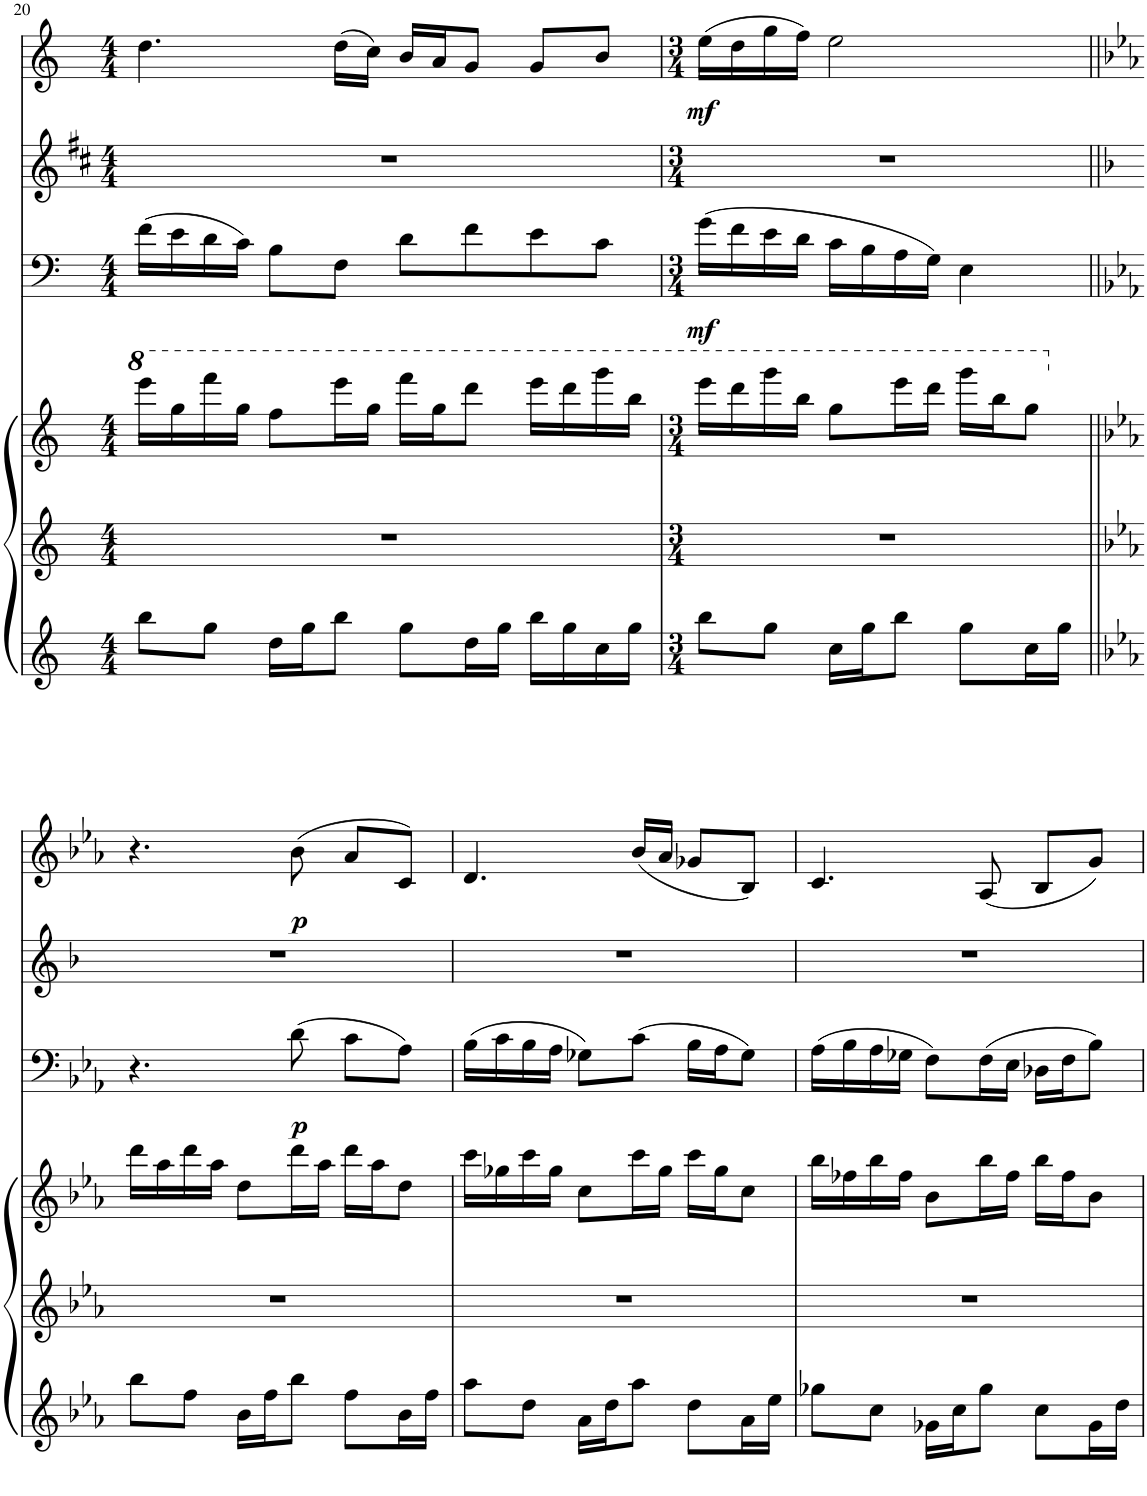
**kern	**kern	**kern	**kern	**dynam	**kern	**kern	**dynam
*part4	*part4	*part4	*part3	*part3	*part2	*part1	*part1
*staff6	*staff5	*staff4	*staff3	*staff3	*staff2	*staff1	*staff1
*I"Piano	*	*	*I"Violoncello	*	*I"Bb Clarinet	*I"Violin	*
*I'Pno	*	*	*I'Vc	*	*I'Cl	*I'Vln	*
!!LO:PB:g=z
*clefG2	*clefG2	*clefG2	*clefF4	*	*clefG2	*clefG2	*
*	*	*	*	*	*Trd1c2	*	*
*	*k[]	*	*k[]	*	*k[f#c#]	*k[]	*
*M4/4	*M4/4	*M4/4	*M4/4	*	*M4/4	*M4/4	*
=20	=20	=20	=20	=20	=20	=20	=20
8bb\L	1r	16eeee\LL	(16f\LL	.	1r	4.dd\	.
.	.	16ggg\	16e\	.	.	.	.
8gg\J	.	16ffff\	16d\	.	.	.	.
.	.	16ggg\JJ	16c\JJ)	.	.	.	.
16dd\LL	.	8fff\L	8B\L	.	.	.	.
16gg\J	.	.	.	.	.	.	.
8bb\J	.	16eeee\L	8F\J	.	.	(16dd\LL	.
.	.	16ggg\JJ	.	.	.	16cc\JJ)	.
8gg\L	.	16ffff\LL	8d\L	.	.	16b/LL	.
.	.	16ggg\J	.	.	.	16a/J	.
16dd\L	.	8dddd\J	8f\	.	.	8g/J	.
16gg\JJ	.	.	.	.	.	.	.
16bb\LL	.	16eeee\LL	8e\	.	.	8g/L	.
16gg\	.	16dddd\	.	.	.	.	.
16cc\	.	16gggg\	8c\J	.	.	8b/J	.
16gg\JJ	.	16bbb\JJ	.	.	.	.	.
=21	=21	=21	=21	=21	=21	=21	=21
*M3/4	*M3/4	*M3/4	*M3/4	*	*M3/4	*M3/4	*
!	!	!	!	!LO:DY:b	!	!	!LO:DY:b
8bb\L	2.r	16eeee\LL	(16g\LL	mf	2.r	(16ee\LL	mf
.	.	16dddd\	16f\	.	.	16dd\	.
8gg\J	.	16gggg\	16e\	.	.	16gg\	.
.	.	16bbb\JJ	16d\JJ	.	.	16ff\JJ)	.
16cc\LL	.	8ggg\L	16c\LL	.	.	2ee\	.
16gg\J	.	.	16B\	.	.	.	.
8bb\J	.	16eeee\L	16A\	.	.	.	.
.	.	16dddd\JJ	16G\JJ)	.	.	.	.
8gg\L	.	16gggg\LL	4E\	.	.	.	.
.	.	16bbb\J	.	.	.	.	.
16cc\L	.	8ggg\J	.	.	.	.	.
16gg\JJ	.	.	.	.	.	.	.
!!LO:LB:g=z
=22||	=22||	=22||	=22||	=22||	=22||	=22||	=22||
*k[b-e-a-]	*k[b-e-a-]	*k[b-e-a-]	*k[b-e-a-]	*	*k[b-]	*k[b-e-a-]	*
8bb-\L	2.r	16ddd\LL	4.r	.	2.r	4.r	.
.	.	16aa-\	.	.	.	.	.
8ff\J	.	16ddd\	.	.	.	.	.
.	.	16aa-\JJ	.	.	.	.	.
16b-\LL	.	8dd\L	.	.	.	.	.
16ff\J	.	.	.	.	.	.	.
!	!	!	!	!LO:DY:b	!	!	!LO:DY:b
8bb-\J	.	16ddd\L	(8d\	p	.	(8b-\	p
.	.	16aa-\JJ	.	.	.	.	.
8ff\L	.	16ddd\LL	8c\L	.	.	8a-/L	.
.	.	16aa-\J	.	.	.	.	.
16b-\L	.	8dd\J	8A-\J)	.	.	8c/J)	.
16ff\JJ	.	.	.	.	.	.	.
=23	=23	=23	=23	=23	=23	=23	=23
8aa-\L	2.r	16ccc\LL	(16B-\LL	.	2.r	4.d/	.
.	.	16gg-X\	16c\	.	.	.	.
8dd\J	.	16ccc\	16B-\	.	.	.	.
.	.	16gg-\JJ	16A-\JJ	.	.	.	.
16a-\LL	.	8cc\L	8G-X\L)	.	.	.	.
16dd\J	.	.	.	.	.	.	.
8aa-\J	.	16ccc\L	(8c\J	.	.	(16b-/LL	.
.	.	16gg-\JJ	.	.	.	16a-/JJ	.
8dd\L	.	16ccc\LL	16B-\LL	.	.	8g-X/L	.
.	.	16gg-\J	16A-\J	.	.	.	.
16a-\L	.	8cc\J	8G-\J)	.	.	8B-/J)	.
16ee-\JJ	.	.	.	.	.	.	.
=24	=24	=24	=24	=24	=24	=24	=24
8gg-X\L	2.r	16bb-\LL	(16A-\LL	.	2.r	4.c/	.
.	.	16ff-X\	16B-\	.	.	.	.
8cc\J	.	16bb-\	16A-\	.	.	.	.
.	.	16ff-\JJ	16G-X\JJ	.	.	.	.
16g-X\LL	.	8b-\L	8F\L)	.	.	.	.
16cc\J	.	.	.	.	.	.	.
8gg-\J	.	16bb-\L	(16F\L	.	.	(8A-/	.
.	.	16ff-\JJ	16E-\JJ	.	.	.	.
8cc\L	.	16bb-\LL	16D-X\LL	.	.	8B-/L	.
.	.	16ff-\J	16F\J	.	.	.	.
16g-\L	.	8b-\J	8B-\J)	.	.	8g/J)	.
16dd\JJ	.	.	.	.	.	.	.
=	=	=	=	=	=	=	=
*-	*-	*-	*-	*-	*-	*-	*-
